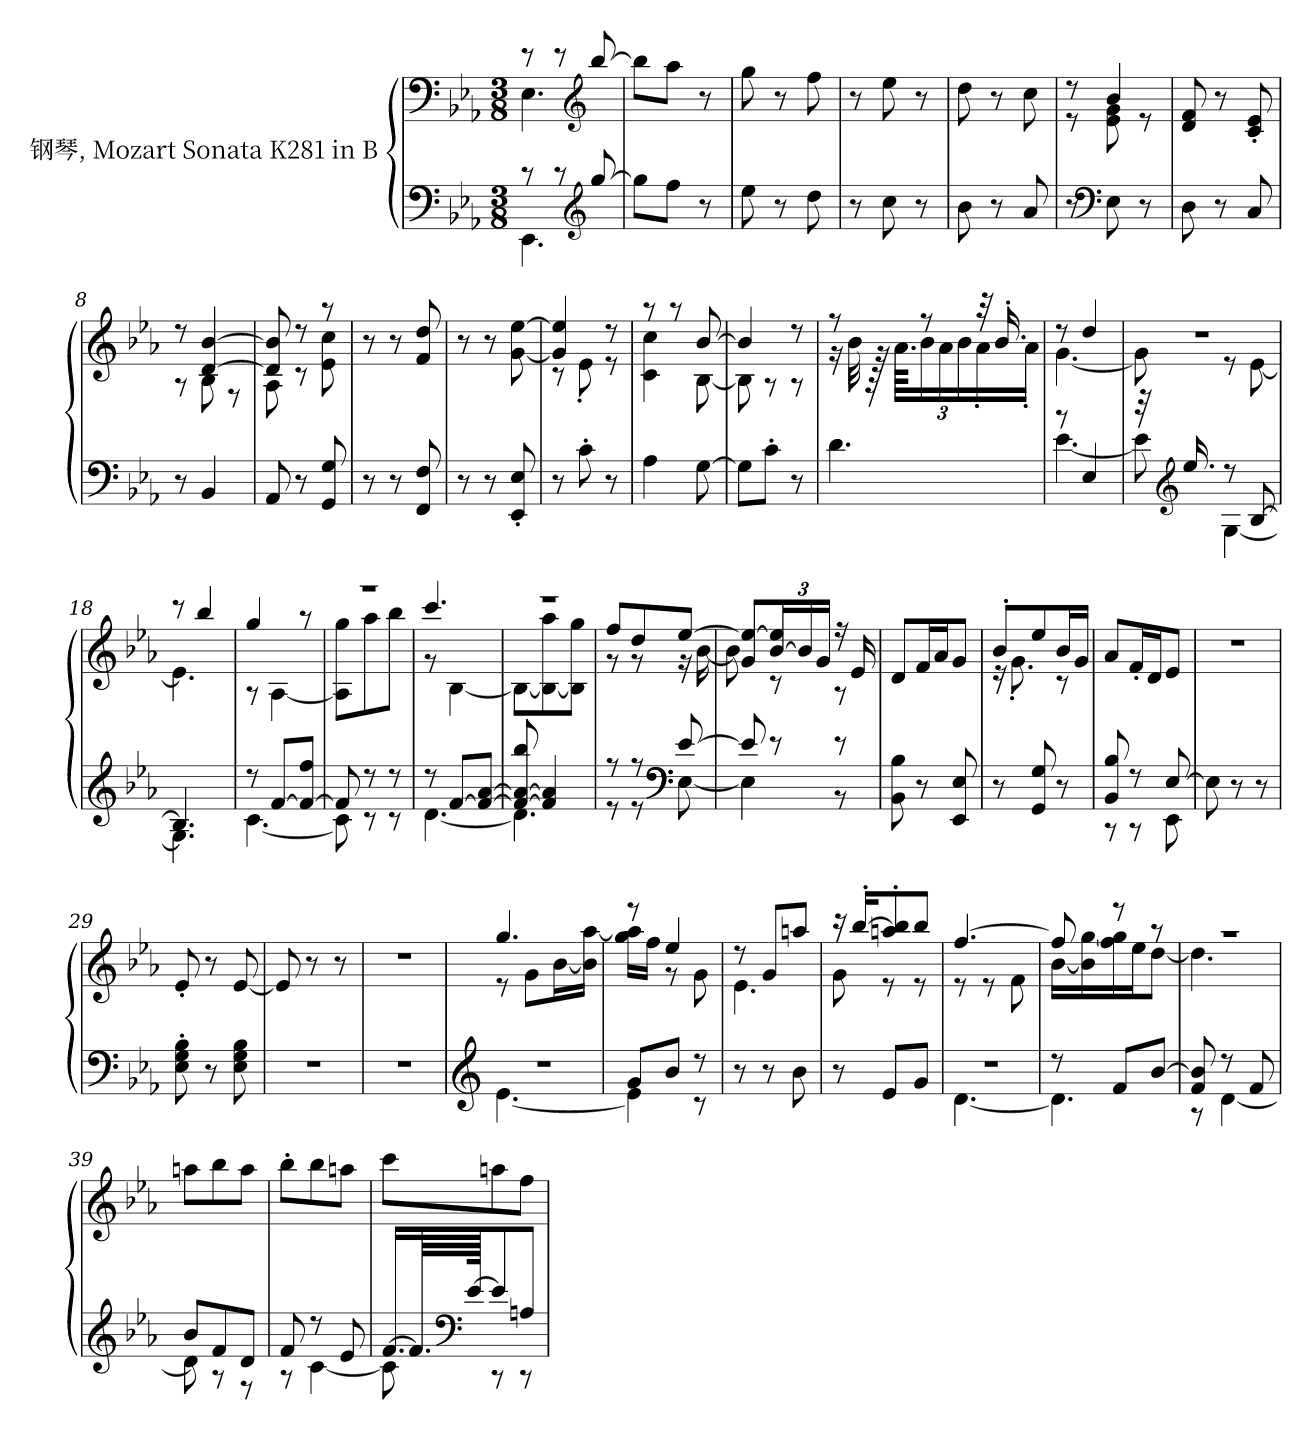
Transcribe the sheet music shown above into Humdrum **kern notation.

**kern	**kern
*part1	*part1
*staff2	*staff1
*I"钢琴, Mozart Sonata K281 in Bb	*
*clefF4	*clefF4
*k[b-e-a-]	*k[b-e-a-]
*M3/8	*M3/8
*MM102	*MM102
=1	=1
*^	*^
8r	4.EE-\	8r	4.E-\
8r	.	8r	.
*clefG2	*	*clefG2	*
[8gg/	.	[8bb-/	.
*v	*v	*	*
*	*v	*v
=2	=2
8gg\L]	8bb-\L]
8ff\J	8aa-\J
8r	8r
=3	=3
8ee-\	8gg\
8r	8r
8dd\	8ff\
=4	=4
8r	8r
8cc\	8ee-\
8r	8r
=5	=5
8b-\	8dd\
8r	8r
8a-/	8cc\
=6	=6
*	*^
8r	8r	8r
*clefF4	*	*
8E-\	4b-/	8e-\ 8g\
8r	.	8r
*	*v	*v
=7	=7
8D\	8d/ 8f/
8r	8r
8C/	8c/' 8e-/'
=8	=8
*	*^
8r	8r	8r
4BB-/	[4d/ [4b-/	8B-\
.	.	8r
=9	=9	=9
8AA-/	8d/] 8b-/]	8A-\
8r	8r	8r
8GG/ 8G/	8r	8e-\ 8cc\
*	*v	*v
!!LO:LB:g=z
=10	=10
8r	8r
8r	8r
8FF/ 8F/	8f/ 8dd/
=11	=11
8r	8r
8r	8r
8EE-/' 8E-/'	[8g\ [8ee-\
=12	=12
*	*^
8r	4g/] 4ee-/]	8r
8c'\	.	8e-'\
8r	8r	8r
=13	=13	=13
4A-\	8r	4c\ 4cc\
.	8r	.
[8G\	[8b-/	[8B-\
=14	=14	=14
8G\L]	4b-/]	8B-\]
8c'\J	.	8r
8r	8r	8r
=15	=15	=15
4.d\	8r	16r
.	.	32b-\
.	.	128r
.	.	64.a-\KKLL
*	*	*Xbrackettup
.	8r	24b-\
.	.	24a-\
.	.	24b-\
.	32r	16a-'\
.	16.b-'/	.
.	.	16a-'\JJ
=16	=16	=16
*^	*	*
8r	[4.e-\	8r	[4.g\
4E-/	.	4dd/	.
!!LO:LB:g=z	!!
=17	=17	=17	=17
32r	8e-\]	4.r	8g\]
*clefG2	*	*	*
16.ee-/	.	.	.
8r	[4G\	.	8r
[8B-/	.	.	[8e-\
=18	=18	=18	=18
4.B-/]	4.G\]	8r	4.e-\]
.	.	4bb-/	.
=19	=19	=19	=19
8r	[4.c\	4gg/	8r
[8f/L	.	.	[4A-\
8f/_ 8ff/J	.	8r	.
=20	=20	=20	=20
8f/]	8c\]	4.r	8A-\] 8gg\L
8r	8r	.	8aa-\
8r	8r	.	8bb-\J
=21	=21	=21	=21
8r	[4.d\	4.ccc/	8r
[8f/L	.	.	[4B-\
8f/_ [8a-/J	.	.	.
=22	=22	=22	=22
8f/_ 8a-/_ 8bb-/	4.d\]	4.r	8B-\L_
4f/] 4a-/]	.	.	8B-\_ 8aa-\
.	.	.	8B-\] 8gg\J
=23	=23	=23	=23
8r	8r	8ff/L	8r
8r	8r	8dd/	8r
*clefF4	*	*	*
[8e-/	[8E-\	[8ee-/J	16r
.	.	.	[16b-\
!!LO:LB:g=z	!!
=24	=24	=24	=24
8e-/]	4E-\]	8g/ 8ee-/_L	8b-\]
8r	.	[24b-/ 24ee-/]L	8r
.	.	24b-/]	.
.	.	24g/JJ	.
8r	8r	16r	8r
.	.	16e-/	.
*v	*v	*	*
*	*v	*v
=25	=25
8BB-\ 8B-\	8d/L
8r	16f/L
.	16a-/J
8EE-/ 8E-/	8g/J
=26	=26
*	*^
8r	8b-'/L	16r
.	.	8.g'\
8GG/ 8G/	8ee-/	.
8r	16b-/L	8r
.	16g/JJ	.
*	*v	*v
=27	=27
*^	*
8BB-/ 8B-/	8r	8a-/L
8r	8r	16f'/L
.	.	16d/J
[8E-/	8EE-\	8e-/J
*v	*v	*
=28	=28
8E-\]	4.r
8r	.
8r	.
=29	=29
8E-\' 8G\' 8B-\'	8e-'/
8r	8r
8E-\ 8G\ 8B-\	[8e-/
=30	=30
4.r	8e-/]
.	8r
.	8r
=31	=31
4.r	4.r
!!LO:LB:g=z
=32	=32
*clefG2	*
*^	*^
4.r	[4.e-\	4.gg/	8r
.	.	.	8g\L
.	.	.	[16b-\L
.	.	.	16b-\] [16aa-\JJ
=33	=33	=33	=33
8g/L	4e-\]	8r	16gg\ 16aa-\]LL
.	.	.	16ff\JJ
8b-/J	.	4ee-/	8r
8r	8r	.	8g\
*v	*v	*	*
=34	=34	=34
8r	8r	4.e-\
8r	8g/L	.
8b-\	8aan/J	.
=35	=35	=35
8r	16r	8g\
.	[16bb-'/KL	.
8e-/L	8aan/' 8bb-/]'	8r
8g/J	8bb-/J	8r
=36	=36	=36
*^	*	*
4.r	[4.d\	[4.ff/	8r
.	.	.	8r
.	.	.	8f\
=37	=37	=37	=37
8r	4.d\]	8ff/]	[16b-\LL
.	.	.	16b-\] [16gg\
8f/L	.	8r	16ff\ 16gg\]
.	.	.	16ee-\J
[8b-/J	.	8r	[8dd\J
=38	=38	=38	=38
8f/ 8b-/]	8r	4.r	4.dd\]
8r	[4d\	.	.
8f/	.	.	.
*	*	*v	*v
!!LO:LB:g=z
=39	=39	=39
8b-/L	8d\]	8aan\L
8f/	8r	8bb-\
8d/J	8r	8aa\J
=40	=40	=40
8f/	8r	8bb-'\L
8r	[4c\	8bb-\
8e-/	.	8aan\J
=41	=41	=41
[16.f/LL	8c\]	8ccc\L
64.f/LL]	.	.
*clefF4	*	*
[128e-/JJJK	.	.
8e-/]	8r	8aan\
8An/J	8r	8ff\J
*v	*v	*
=	=
*-	*-
